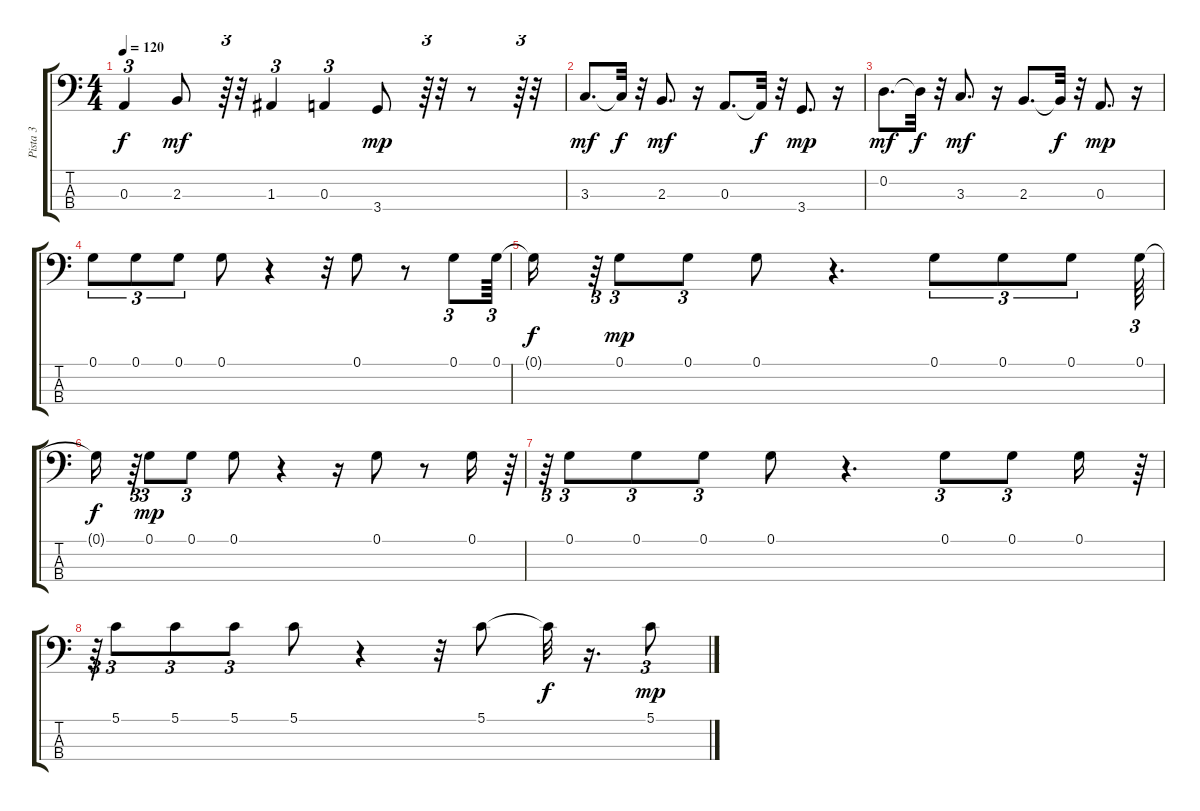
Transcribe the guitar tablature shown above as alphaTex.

\track ("Pista 3" "Pista 3") {instrument synthbass2}
\staff {score tabs}
\tuning (G2 D2 A1 E1) {hide}
\ts (4 4)
\tempo 120
\clef f4
\ks c
0.3{t}.4{tu (3 2) dy f} 2.3.8{dy mf} r.64{tu (3 2)} r.32 1.3.4{tu (3 2)} 0.3.4{tu (3 2)} 3.4.8{dy mp} r.64{tu (3 2)} r.32 r.8 r.64{tu (3 2)} r.32 |
3.3.8{d dy mf} 3.3{t}.32{dy f} r.32 2.3.8{d dy mf} r.16 0.3.8{d} 0.3{t}.32{dy f} r.32 3.4.8{d dy mp} r.16 |
0.2.8{d dy mf} 0.2{t}.32{dy f} r.32 3.3.8{d dy mf} r.16 2.3.8{d} 2.3{t}.32{dy f} r.32 0.3.8{d dy mp} r.16 |
0.1.8{tu (3 2)} 0.1.8{tu (3 2)} 0.1.8{tu (3 2)} 0.1.8 r.4 r.32 0.1.8 r.8 0.1.8{tu (3 2)} 0.1.64{tu (3 2)} |
0.1{t}.16{dy f} r.64{tu (3 2)} 0.1.8{tu (3 2) dy mp} 0.1.8{tu (3 2)} 0.1.8 r.4{d} 0.1.8{tu (3 2)} 0.1.8{tu (3 2)} 0.1.8{tu (3 2)} 0.1.64{tu (3 2)} |
0.1{t}.16{dy f} r.64{tu (3 2)} 0.1.8{tu (3 2) dy mp} 0.1.8{tu (3 2)} 0.1.8 r.4 r.16 0.1.8 r.8 0.1.16 r.64{tu (3 2)} |
r.64{tu (3 2)} 0.1.8{tu (3 2)} 0.1.8{tu (3 2)} 0.1.8{tu (3 2)} 0.1.8 r.4{d} 0.1.8{tu (3 2)} 0.1.8{tu (3 2)} 0.1.16 r.64{tu (3 2)} |
r.64{tu (3 2)} 5.1.8{tu (3 2)} 5.1.8{tu (3 2)} 5.1.8{tu (3 2)} 5.1.8 r.4 r.32 5.1.8 5.1{t}.32{dy f} r.16{d} 5.1.8{tu (3 2) dy mp}
